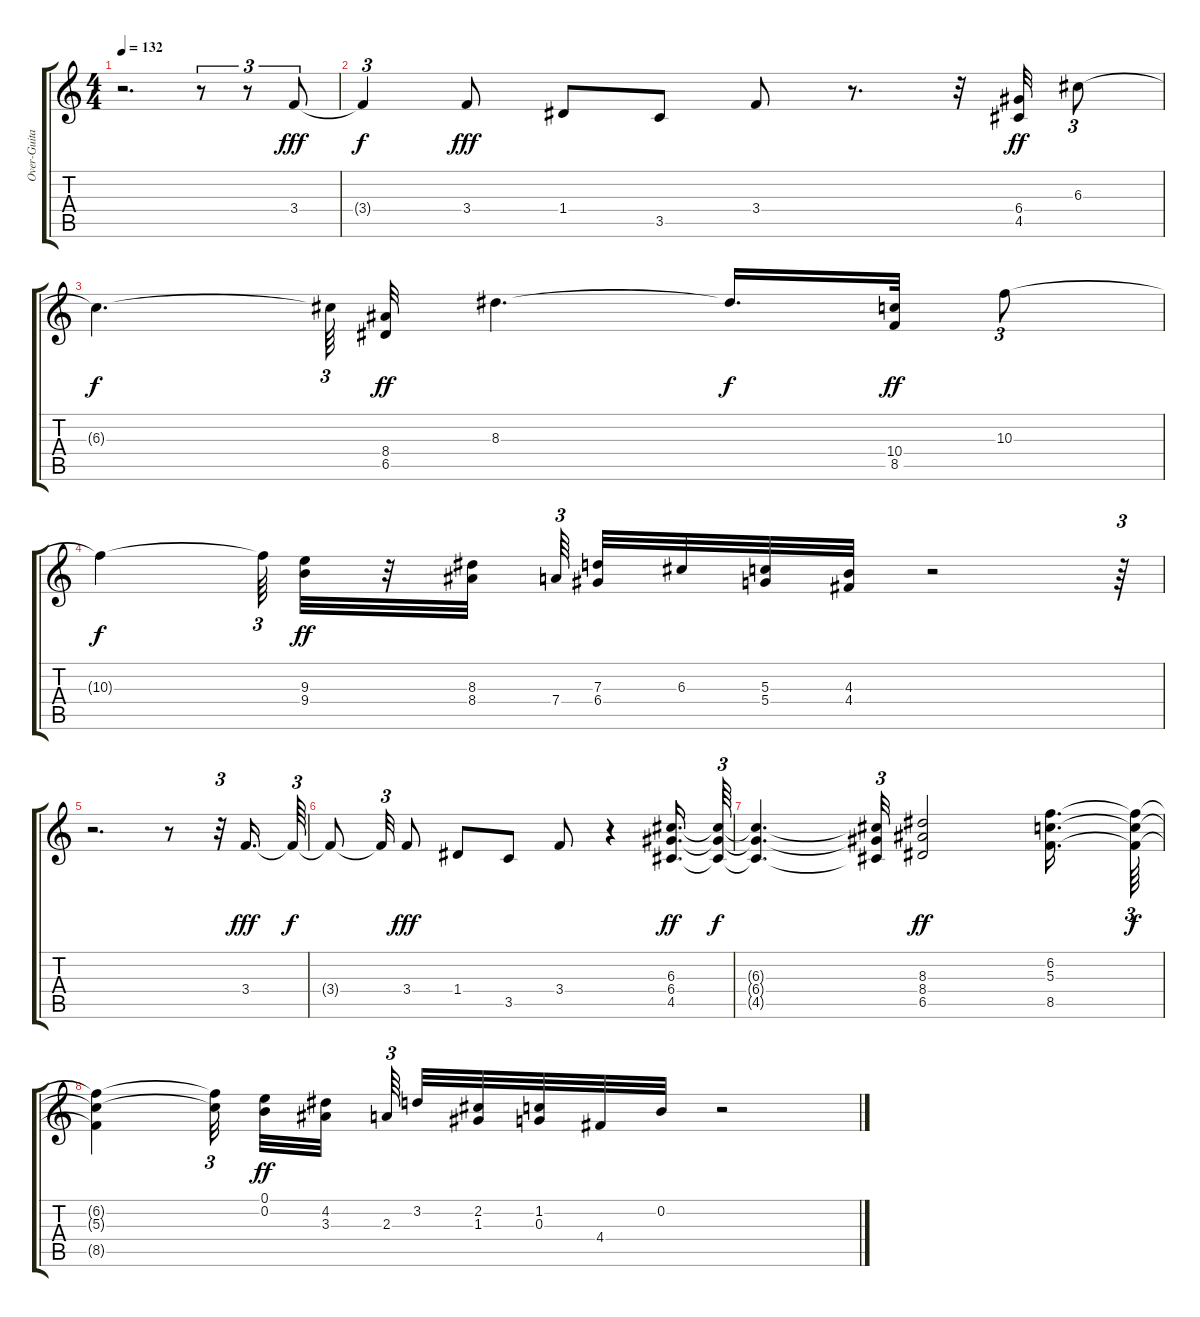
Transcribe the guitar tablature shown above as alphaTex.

\track ("Over-Guitar" "Over-Guita") {instrument overdrivenguitar}
\staff {score tabs}
\tuning (E4 B3 G3 D3 A2 E2) {hide}
\ts (4 4)
\tempo 132
\clef g2
\ks c
r.2{d dy ff} r.8{tu (3 2)} r.8{tu (3 2)} 3.4.8{tu (3 2) dy fff volume 14} |
3.4{t}.4{tu (3 2) dy f} 3.4.8{dy fff volume 14} 1.4.8{volume 14} 3.5.8 3.4.8{volume 14} r.8{d} r.32 (6.4 4.5).32{dy ff volume 13} 6.3.8{tu (3 2)} |
6.3{t}.4{d dy f} 6.3{t}.64{tu (3 2)} (8.4 6.5).32{dy ff} 8.3.4{d} 8.3{t}.16{d dy f} (10.4 8.5).32{dy ff volume 13} 10.3.8{tu (3 2)} |
10.3{t}.4{dy f} 10.3{t}.64{tu (3 2)} (9.3 9.4).32{dy ff volume 13} r.32 (8.3 8.4).32{beam splitsecondary} 7.4.64{tu (3 2) beam splitsecondary} (7.3 6.4).32 6.3.32 (5.3 5.4).32 (4.3 4.4).32 r.2 r.64{tu (3 2)} |
r.2{d} r.8 r.32{tu (3 2)} 3.4.16{d dy fff volume 12} 3.4{t}.64{tu (3 2) dy f} |
3.4{t}.8 3.4{t}.32{tu (3 2)} 3.4.8{dy fff volume 11} 1.4.8{volume 11} 3.5.8{volume 11} 3.4.8{volume 11} r.4 (6.3 6.4 4.5).16{d dy ff volume 8} (6.3{t} 6.4{t} 4.5{t}).64{tu (3 2) dy f} |
(6.3{t} 6.4{t} 4.5{t}).4{d} (6.3{t} 6.4{t} 4.5{t}).32{tu (3 2)} (8.3 8.4 6.5).2{dy ff volume 6} (6.2 5.3 8.5).16{d volume 6} (6.2{t} 5.3{t} 8.5{t}).64{tu (3 2) dy f} |
(6.2{t} 5.3{t} 8.5{t}).4 (6.2{t} 5.3{t}).32{tu (3 2) beam splitsecondary} (0.1 0.2).32{dy ff volume 5} (4.2 3.3).32{beam splitsecondary} 2.3.64{tu (3 2) volume 5 beam splitsecondary} 3.2.32 (2.2 1.3).32 (1.2 0.3).32 4.4.32 0.2.32 r.2
